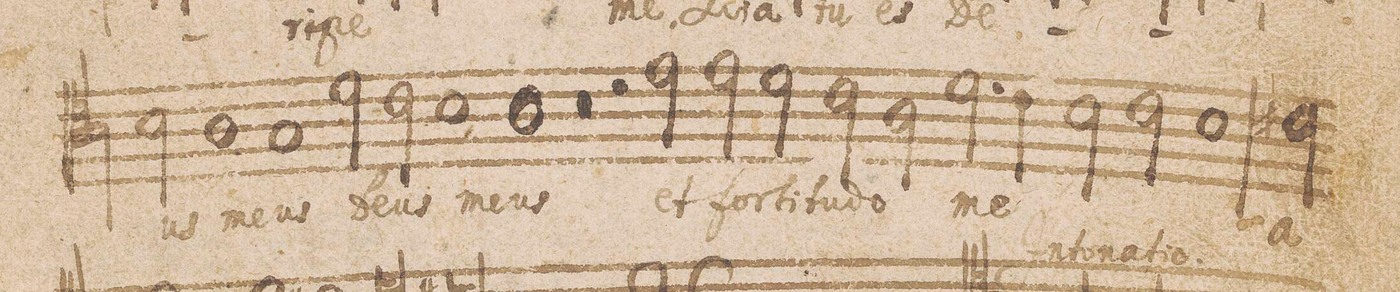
**kern	**text
*I"Tenore.	*
*clefC4	*
*k[]	*
*met(C|)	*
*M2/1	*
2B\	-us
=24-	=24-
1A	me-
1G	-us
=25-	=25-
2d\	De-
2c\	-us
1B	me-
=26-	=26-
1A	-us
0r	.
=27-	=27-
2rc	.
2e\	et
=28-	=28-
2e\	for-
2d\	-ti-
2c\	-tu-
2A\	-do
=29-	=29-
2.d\	me-
4c\	.
2B\	.
2c\	.
=30-	=30-
1B	.
2c#X\	-a
*-	*-
